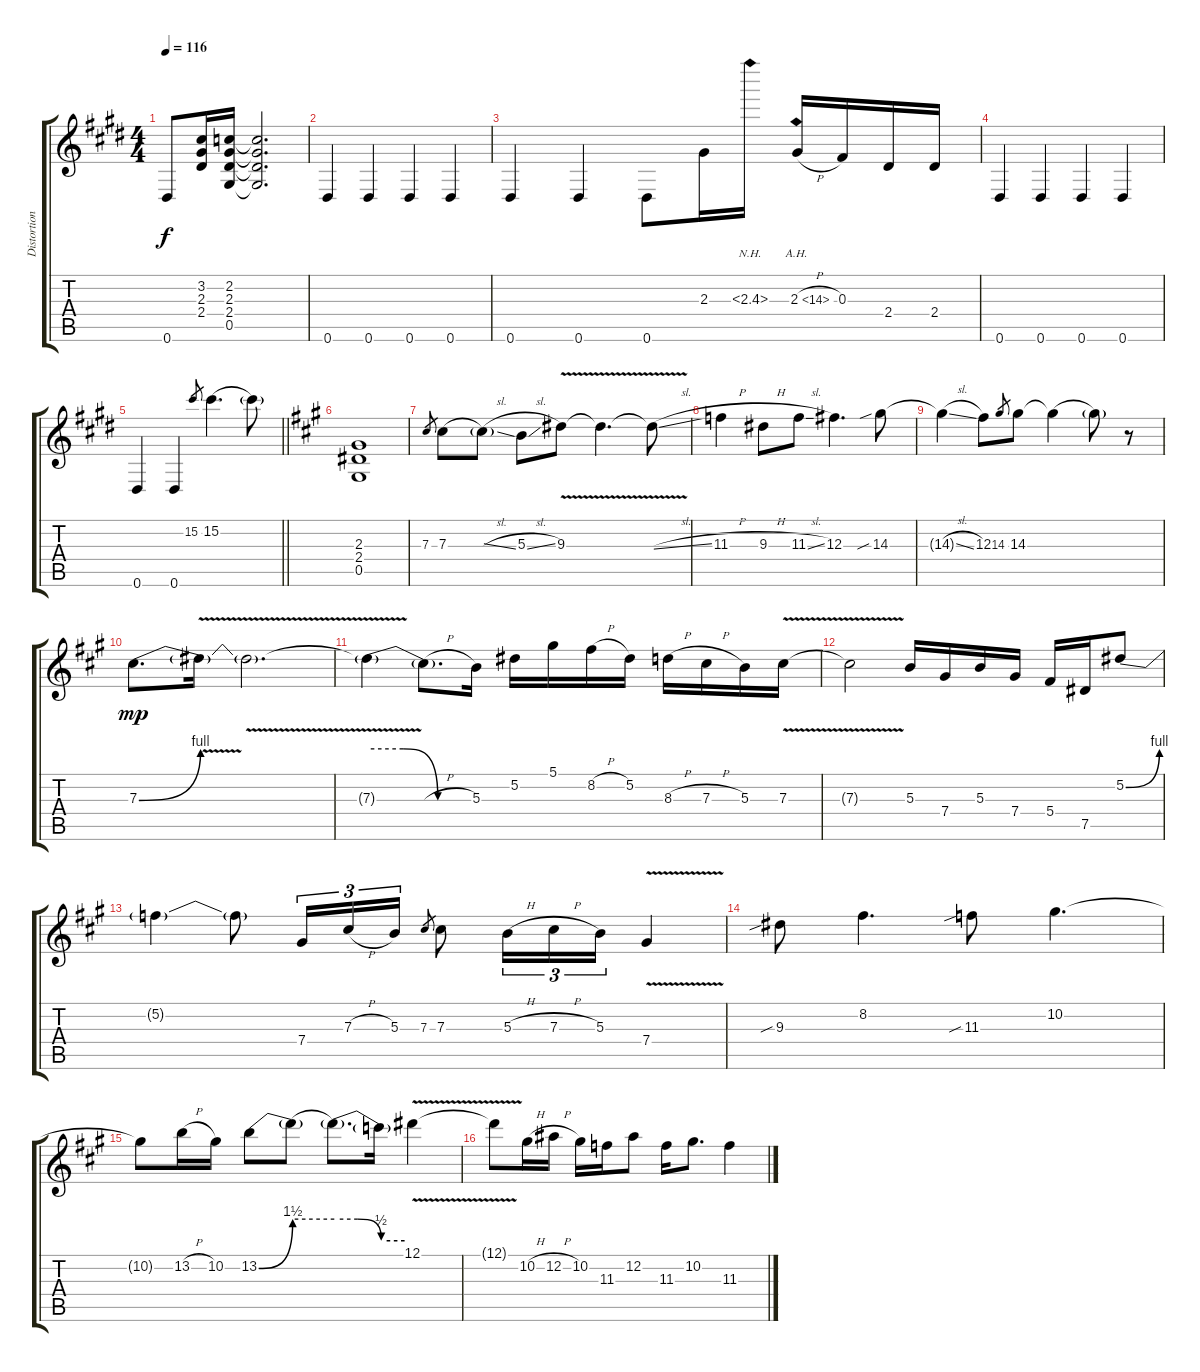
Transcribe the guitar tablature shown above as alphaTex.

\track ("Distortion 2" "Distortion") {instrument distortionguitar}
\staff {score tabs}
\tuning (Eb4 Bb3 Gb3 Db3 Ab2 Eb2) {hide}
\ts (4 4)
\tempo 116
\clef g2
\ks c#minor
0.6.8{dy f} (3.2 2.3 2.4).16 (2.2 2.3 2.4 0.5).16 (2.2{t} 2.3{t} 2.4{t} 0.5{t}).2{d} |
\ks e
0.6.4 0.6.4 0.6.4 0.6.4 |
\ks c#minor
0.6.4 0.6.4 0.6.8 2.3.16 2.3{nh}.16 2.3{ah 12 h}.16 0.3.16 2.4.16 2.4.16 |
0.6.4 0.6.4 0.6.4 0.6.4 |
\barLineRight lightlight
0.6.4 0.6.4 15.2.8{gr} 15.2{be (hold 40 0 60 0)}.4{d} 15.2{t}.8 |
\ks a
(2.3 2.4 0.5).1 |
7.3.8{gr} 7.3{be (hold 40 0 60 0)}.8 7.3{sl t}.8 5.3{sl}.8 9.3{v}.8 9.3{v t}.4{d} 9.3{sl t}.8 |
11.3{h}.4 9.3{h}.8 11.3{sl}.8 12.3.4{d} 14.3{sib}.8 |
14.3{sl t}.4 12.3.8 14.3.8{gr} 14.3.8 14.3{be (hold 40 0 60 0) t}.4 14.3{t}.8 r.8 |
7.3{be (bend 0 0 60 4)}.8{d dy mp} 7.3{v t}.16 7.3{v t}.2{d} |
7.3{be (custom 0 4 20 4 40 0 60 0) t}.4 7.3{h t}.8{d} 5.3.16 5.2.16 5.1.16 8.2{h}.16 5.2.16 8.3{h}.16 7.3{h}.16 5.3.16 7.3{v}.16 |
7.3{v t}.2 5.3.16 7.4.16 5.3.16 7.4.16 5.4.16 7.5.16 5.2{be (bend 0 0 60 4)}.8 |
5.2{t}.4 5.2{t}.8 7.4.16{tu (3 2)} 7.3{h}.16{tu (3 2)} 5.3.16{tu (3 2)} 7.3.8{gr} 7.3.8 5.3{h}.16{tu (3 2)} 7.3{h}.16{tu (3 2)} 5.3.16{tu (3 2)} 7.4{v}.4 |
9.3{sib}.8 8.2.4{d} 11.3{sib}.8 10.2.4{d} |
10.2{t}.8 13.2{h}.16 10.2.16 13.2{be (bend 0 0 60 6)}.8 13.2{be (hold 0 6 60 6) t}.8 13.2{be (custom 0 6 20 6 40 2 60 2) t}.8{d} 13.2{t}.16 12.1{v}.4 |
12.1{v t}.8 10.2{h}.16 12.2{h}.16 10.2.16 11.3.16 12.2.8 11.3.16 10.2.8{d} 11.3.4
